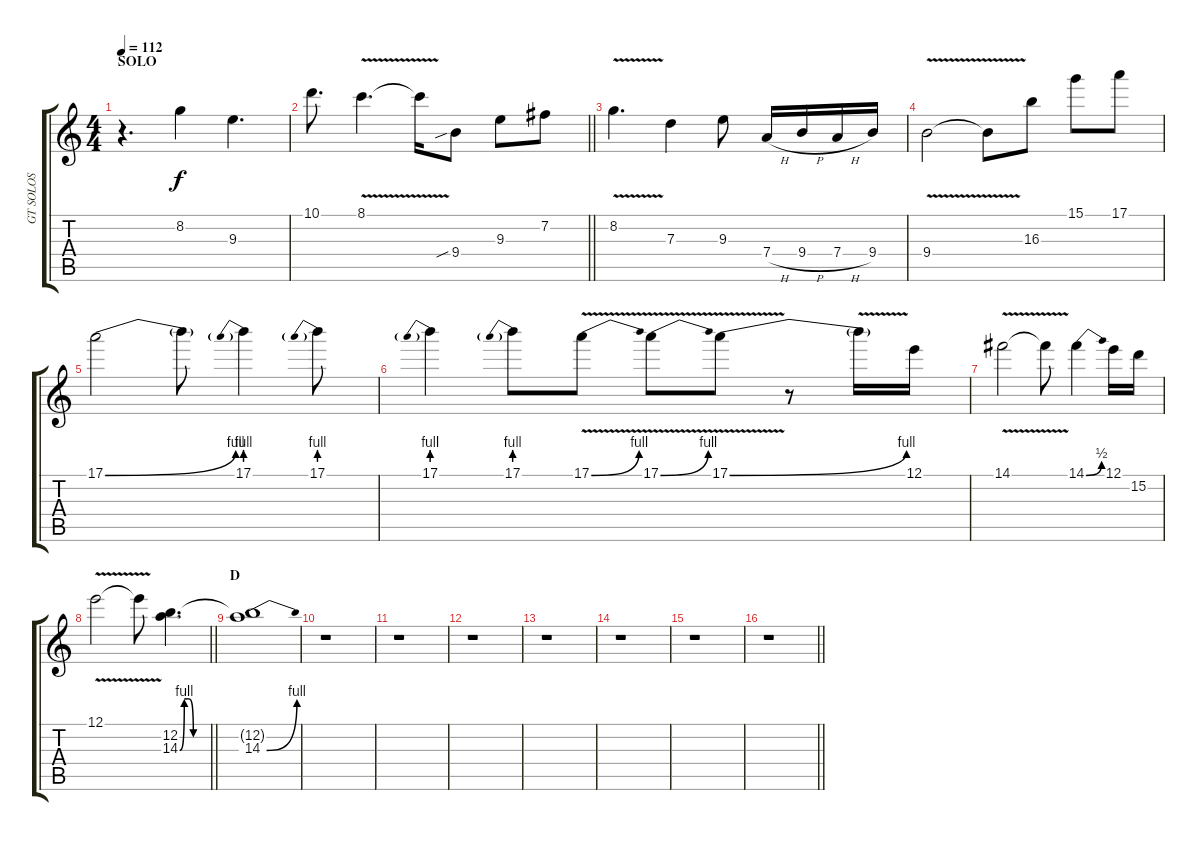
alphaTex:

\track ("GT SOLOS" "GT SOLOS") {instrument distortionguitar}
\staff {score tabs}
\tuning (E4 B3 G3 D3 A2 E2) {hide}
\ts (4 4)
\section ("" "SOLO")
\tempo 112
\clef g2
\ks c
r.4{d dy f} 8.2.4 9.3.4{d} |
\barLineRight lightlight
10.1.8{d} 8.1{v}.4{d} 8.1{t}.16 9.4{sib}.8 9.3.8 7.2.8 |
8.2{v}.4{d} 7.3.4 9.3.8 7.4{h}.16 9.4{h}.16 7.4{h}.16 9.4.16 |
9.4{v}.2 9.4{t}.8 16.3.8 15.1.8 17.1.8 |
17.1{be (bend 0 0 60 4)}.2 17.1{t}.8 17.1{be (prebend 0 4 60 4)}.4 17.1{be (prebend 0 4 60 4)}.8 |
17.1{be (prebend 0 4 60 4)}.4 17.1{be (prebend 0 4 60 4)}.8 17.1{be (bend 0 0 60 4) v}.8 17.1{be (bend 0 0 60 4) v}.8 17.1{be (bend 0 0 60 4) v}.8 r.8 17.1{t}.16 12.1.16 |
14.1{v}.2 14.1{t}.8 14.1{be (bend 0 0 60 2)}.4 12.1.16 15.2.16 |
\barLineRight lightlight
12.1{v}.2 12.1{t}.8 (12.2 14.3{be (custom 0 0 10 4 20 4 30 0 60 0)}).4{d} |
\section ("" "D")
(12.2{t} 14.3{be (bend 0 0 60 4)}).1 |
r.1 |
r.1 |
r.1 |
r.1 |
r.1 |
r.1 |
\barLineRight lightlight
r.1
